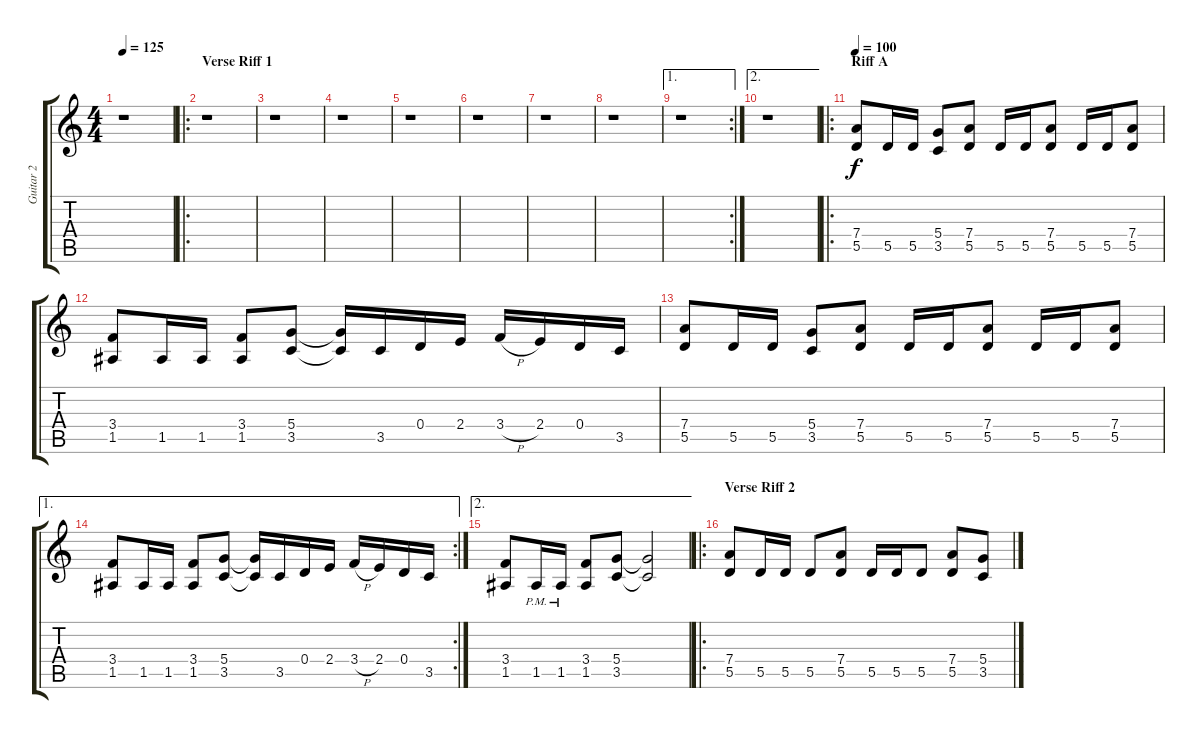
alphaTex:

\track ("Guitar 2" "Guitar 2") {instrument overdrivenguitar}
\staff {score tabs}
\tuning (E4 B3 G3 D3 A2 E2) {hide}
\ts (4 4)
\tempo 125
\clef g2
\ks c
r.1{dy f} |
\ro
\section ("" "Verse Riff 1")
r.1 |
r.1 |
r.1 |
r.1 |
r.1 |
r.1 |
r.1 |
\ae 1
\rc 2
r.1 |
\ae 2
r.1 |
\ro
\section ("" "Riff A")
\tempo 100
(7.4 5.5).8 5.5.16 5.5.16 (5.4 3.5).8 (7.4 5.5).8 5.5.16 5.5.16 (7.4 5.5).8 5.5.16 5.5.16 (7.4 5.5).8 |
(3.4 1.5).8 1.5.16 1.5.16 (3.4 1.5).8 (5.4 3.5).8 (5.4{t} 3.5{t}).16 3.5.16 0.4.16 2.4.16 3.4{h}.16 2.4.16 0.4.16 3.5.16 |
(7.4 5.5).8 5.5.16 5.5.16 (5.4 3.5).8 (7.4 5.5).8 5.5.16 5.5.16 (7.4 5.5).8 5.5.16 5.5.16 (7.4 5.5).8 |
\ae 1
\rc 2
(3.4 1.5).8 1.5.16 1.5.16 (3.4 1.5).8 (5.4 3.5).8 (5.4{t} 3.5{t}).16 3.5.16 0.4.16 2.4.16 3.4{h}.16 2.4.16 0.4.16 3.5.16 |
\ae 2
(3.4 1.5).8 1.5{pm}.16 1.5{pm}.16 (3.4 1.5).8 (5.4 3.5).8 (5.4{t} 3.5{t}).2 |
\ro
\section ("" "Verse Riff 2")
(7.4 5.5).8 5.5.16 5.5.16 5.5.8 (7.4 5.5).8 5.5.16 5.5.16 5.5.8 (7.4 5.5).8 (5.4 3.5).8
